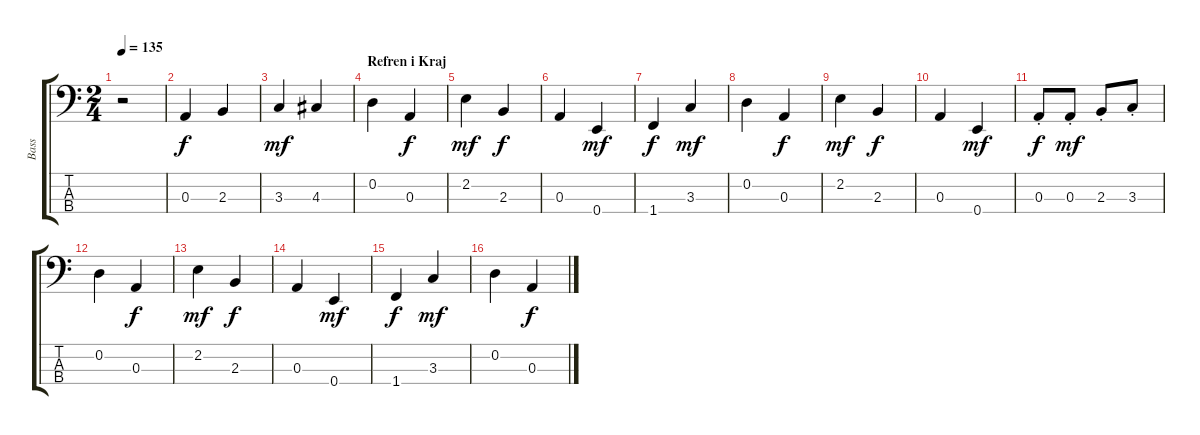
\track ("Bass" "Bass") {instrument electricbassfinger}
\staff {score tabs}
\tuning (G2 D2 A1 E1) {hide}
\ts (2 4)
\tempo 135
\clef f4
\ks c
r.2{dy f} |
0.3.4 2.3.4 |
3.3.4{dy mf} 4.3.4 |
\section ("" "Refren i Kraj")
0.2.4 0.3.4{dy f} |
2.2.4{dy mf} 2.3.4{dy f} |
0.3.4 0.4.4{dy mf} |
1.4.4{dy f} 3.3.4{dy mf} |
0.2.4 0.3.4{dy f} |
2.2.4{dy mf} 2.3.4{dy f} |
0.3.4 0.4.4{dy mf} |
0.3{st}.8{dy f} 0.3{st}.8{dy mf} 2.3{st}.8 3.3{st}.8 |
0.2.4 0.3.4{dy f} |
2.2.4{dy mf} 2.3.4{dy f} |
0.3.4 0.4.4{dy mf} |
1.4.4{dy f} 3.3.4{dy mf} |
0.2.4 0.3.4{dy f}
